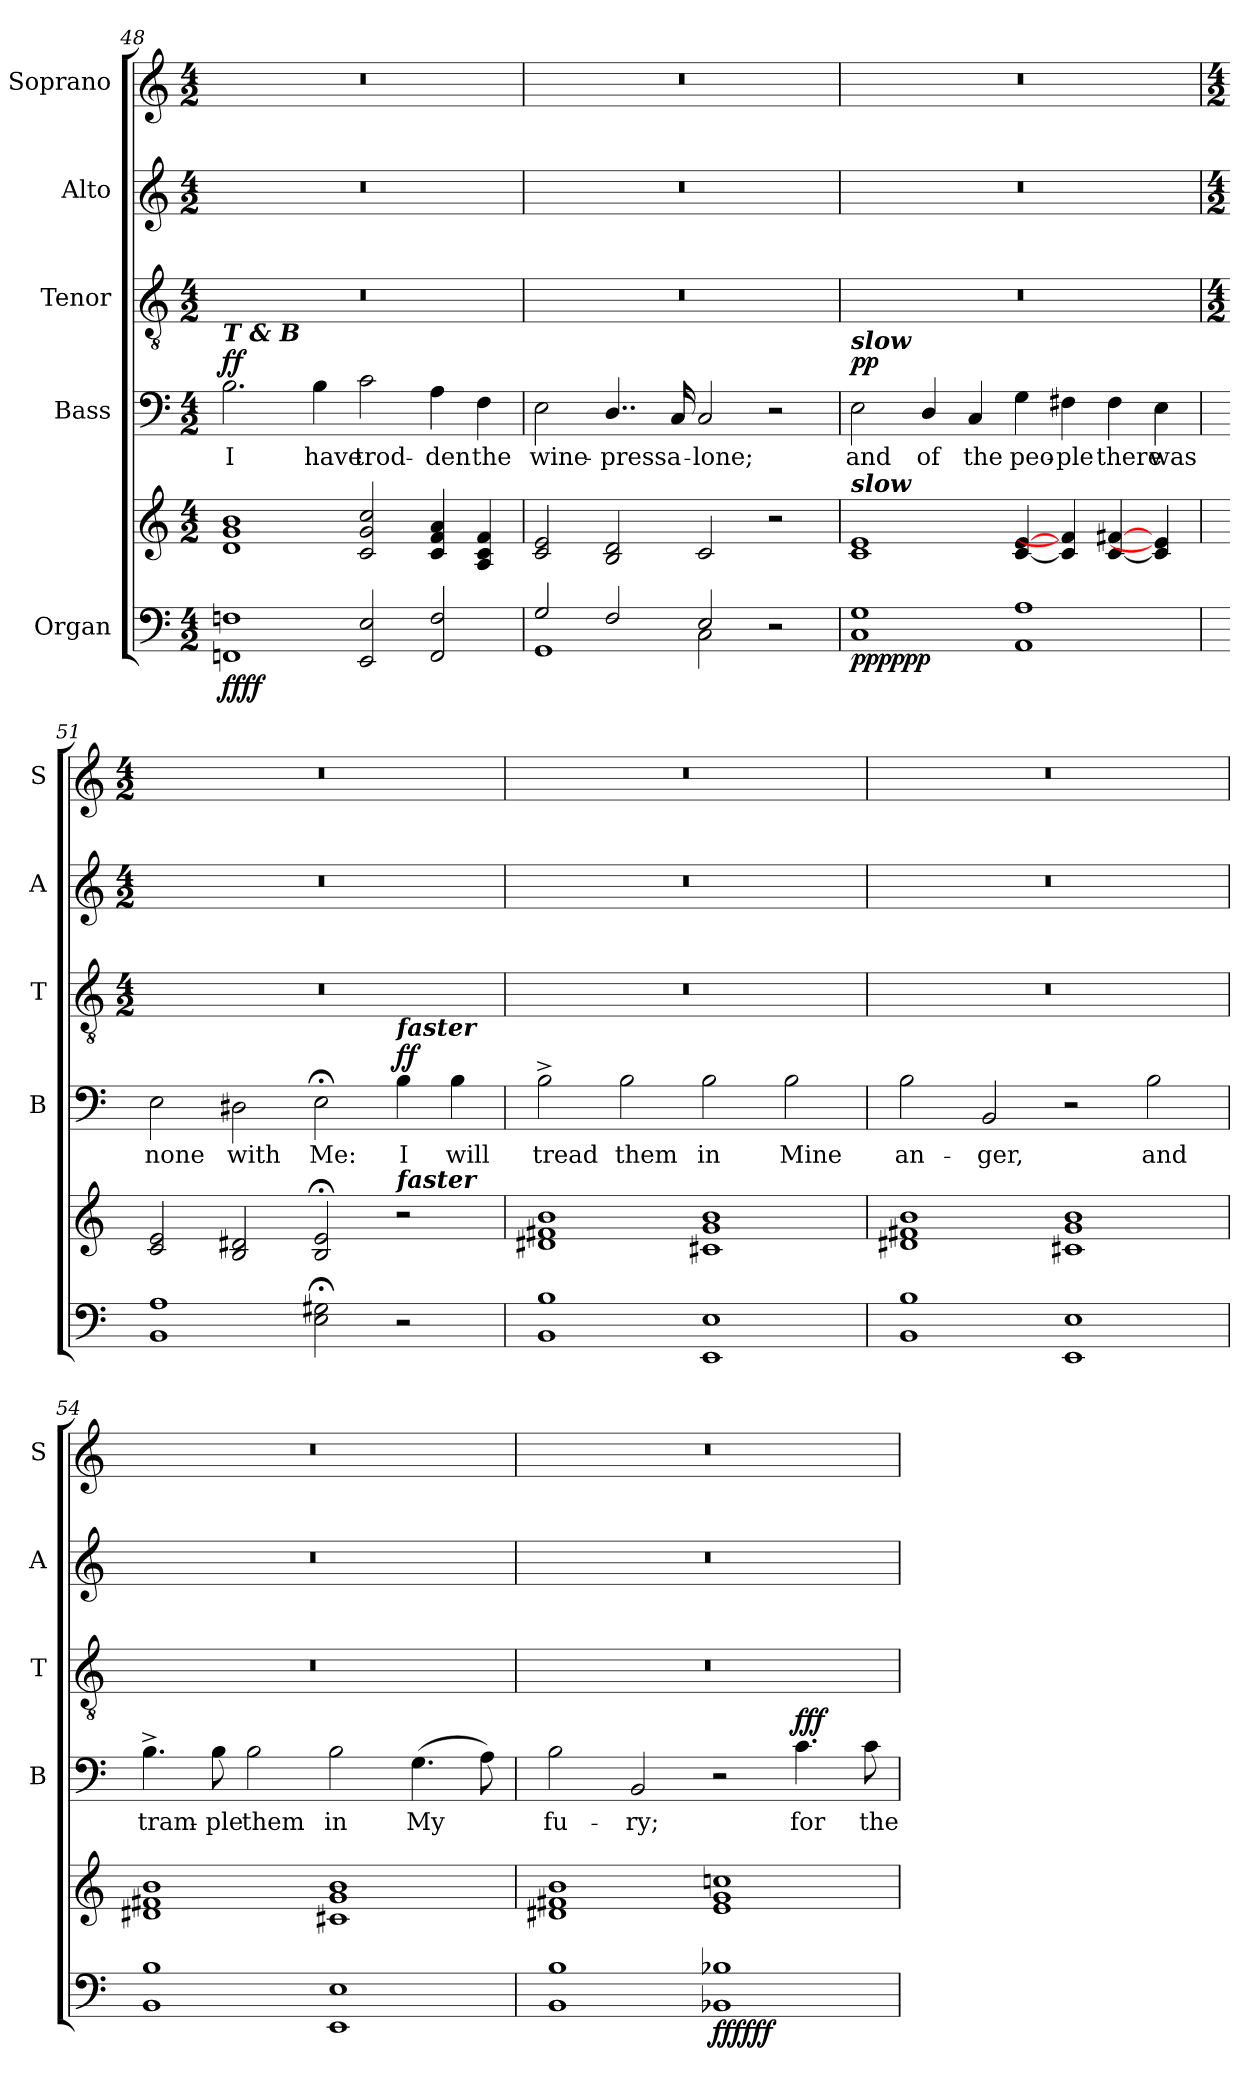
**kern	**kern	**dynam	**kern	**text	**dynam	**kern	**kern	**kern
*part5	*part5	*part5	*part4	*part4	*part4	*part3	*part2	*part1
*staff6	*staff5	*staff5/6	*staff4	*staff4	*staff4	*staff3	*staff2	*staff1
*I"Organ	*	*	*I"Bass	*	*	*I"Tenor	*I"Alto	*I"Soprano
*	*	*	*I'B	*	*	*I'T	*I'A	*I'S
*clefF4	*clefG2	*	*clefF4	*	*	*clefGv2	*clefG2	*clefG2
*k[]	*k[]	*	*k[]	*	*	*k[]	*k[]	*k[]
*C:	*C:	*	*C:	*	*	*C:	*C:	*C:
*M4/2	*M4/2	*	*M4/2	*	*	*M4/2	*M4/2	*M4/2
=48	=48	=48	=48	=48	=48	=48	=48	=48
*^	*	*	*	*	*	*	*	*
!	!	!	!	!LO:TX:a:Bi:t=T & B	!	!	!	!	!
!	!	!	!LO:DY:b=2	!	!LO:LY:b	!	!	!	!
!	!	!	!LO:DY:n=1:b	!	!	!LO:DY:b	!	!	!
1FFn 1Fn	0ryy	1d 1g 1b	ff ff	2.B	I	ff	0r	0r	0r
!	!	!	!	!	!LO:LY:b	!	!	!	!
.	.	.	.	4B	have	.	.	.	.
!	!	!	!	!	!LO:LY:b	!	!	!	!
2EE 2E	.	2c 2g 2cc	.	2c	trod-	.	.	.	.
!	!	!	!	!	!LO:LY:b	!	!	!	!
2FF 2F	.	4c 4f 4a	.	4A	-den	.	.	.	.
!	!	!	!	!	!LO:LY:b	!	!	!	!
.	.	4A 4c 4f	.	4F	the	.	.	.	.
=49	=49	=49	=49	=49	=49	=49	=49	=49	=49
!	!	!	!	!	!LO:LY:b	!	!	!	!
2G/	1GG\	2c 2e	.	2E	wine-	.	0r	0r	0r
!	!	!	!	!	!LO:LY:b	!	!	!	!
2F/	.	2B 2d	.	4..D/	-press	.	.	.	.
!	!	!	!	!	!LO:LY:b	!	!	!	!
.	.	.	.	16C	a-	.	.	.	.
!	!	!	!	!	!LO:LY:b	!	!	!	!
2E/	2C\	2c	.	2C	-lone;	.	.	.	.
2ryy	2r	2r	.	2r	.	.	.	.	.
=50	=50	=50	=50	=50	=50	=50	=50	=50	=50
!	!	!	!	!LO:TX:a:Bi:t=slow	!	!	!	!	!
!	!	!LO:TX:a:Bi:t=slow	!	!	!	!	!	!	!
!	!	!	!LO:DY:b=2	!	!LO:LY:b	!	!	!	!
!	!	!	!LO:DY:n=1:b=2	!	!	!	!	!	!
!	!	!	!LO:DY:n=2:b	!	!	!LO:DY:b	!	!	!
1G	1C\	1c 1e	pp pp pp	2E	and	pp	0r	0r	0r
!	!	!	!	!	!LO:LY:b	!	!	!	!
.	.	.	.	4D/	of	.	.	.	.
!	!	!	!	!	!LO:LY:b	!	!	!	!
.	.	.	.	4C	the	.	.	.	.
!	!	!	!	!	!LO:LY:b	!	!	!	!
1A	1AA\	[4c [4e	.	4G	peo-	.	.	.	.
!	!	!	!	!	!LO:LY:b	!	!	!	!
.	.	4c] 4f#]	.	4F#X	-ple	.	.	.	.
!	!	!	!	!	!LO:LY:b	!	!	!	!
.	.	[4c [4f#	.	4F#	there	.	.	.	.
!	!	!	!	!	!LO:LY:b	!	!	!	!
.	.	4c] 4e]	.	4E	was	.	.	.	.
*v	*v	*	*	*	*	*	*	*	*
!!LO:LB:g=z
=51	=51	=51	=51	=51	=51	=51	=51	=51
*	*	*	*	*	*	*M4/2	*M4/2	*M4/2
!	!	!	!	!LO:LY:b	!	!	!	!
1BB 1A	2c 2e	.	2E	none	.	0r	0r	0r
!	!	!	!	!LO:LY:b	!	!	!	!
.	2B 2d#X	.	2D#X	with	.	.	.	.
!	!	!	!	!LO:LY:b	!	!	!	!
2E; 2G#X;	2B;< 2e;<	.	2E;<	Me:	.	.	.	.
*	*MM224	*	*	*	*	*	*	*
!	!	!	!LO:TX:a:Bi:t=faster	!	!	!	!	!
!	!LO:TX:a:Bi:t=faster	!	!	!	!	!	!	!
!	!	!	!	!LO:LY:b	!LO:DY:b	!	!	!
2r	2r	.	4B	I	ff	.	.	.
!	!	!	!	!LO:LY:b	!	!	!	!
.	.	.	4B	will	.	.	.	.
=52	=52	=52	=52	=52	=52	=52	=52	=52
!	!	!	!	!LO:LY:b	!	!	!	!
1BB 1B	1d#X 1f#X 1b	.	2B^	tread	.	0r	0r	0r
!	!	!	!	!LO:LY:b	!	!	!	!
.	.	.	2B	them	.	.	.	.
!	!	!	!	!LO:LY:b	!	!	!	!
1EE 1E	1c#X 1g 1b	.	2B	in	.	.	.	.
!	!	!	!	!LO:LY:b	!	!	!	!
.	.	.	2B	Mine	.	.	.	.
=53	=53	=53	=53	=53	=53	=53	=53	=53
!	!	!	!	!LO:LY:b	!	!	!	!
1BB 1B	1d#X 1f#X 1b	.	2B	an-	.	0r	0r	0r
!	!	!	!	!LO:LY:b	!	!	!	!
.	.	.	2BB	-ger,	.	.	.	.
1EE 1E	1c#X 1g 1b	.	2r	.	.	.	.	.
!	!	!	!	!LO:LY:b	!	!	!	!
.	.	.	2B	and	.	.	.	.
=54	=54	=54	=54	=54	=54	=54	=54	=54
!	!	!	!	!LO:LY:b	!	!	!	!
1BB 1B	1d#X 1f#X 1b	.	4.B^	tram-	.	0r	0r	0r
!	!	!	!	!LO:LY:b	!	!	!	!
.	.	.	8B	-ple	.	.	.	.
!	!	!	!	!LO:LY:b	!	!	!	!
.	.	.	2B	them	.	.	.	.
!	!	!	!	!LO:LY:b	!	!	!	!
1EE 1E	1c#X 1g 1b	.	2B	in	.	.	.	.
!	!	!	!	!LO:LY:b	!	!	!	!
.	.	.	(>4.G	My	.	.	.	.
.	.	.	8A)	.	.	.	.	.
=55	=55	=55	=55	=55	=55	=55	=55	=55
!	!	!	!	!LO:LY:b	!	!	!	!
1BB 1B	1d#X 1f#X 1b	.	2B	fu-	.	0r	0r	0r
!	!	!	!	!LO:LY:b	!	!	!	!
.	.	.	2BB	-ry;	.	.	.	.
!	!	!LO:DY:b=2	!	!	!	!	!	!
!	!	!LO:DY:n=1:b	!	!	!	!	!	!
1BB-X 1B-X	1e 1g 1ccn	fff fff	2r	.	.	.	.	.
!	!	!	!	!LO:LY:b	!LO:DY:b	!	!	!
.	.	.	4.c	for	fff	.	.	.
!	!	!	!	!LO:LY:b	!	!	!	!
.	.	.	8c	the	.	.	.	.
=	=	=	=	=	=	=	=	=
*-	*-	*-	*-	*-	*-	*-	*-	*-
